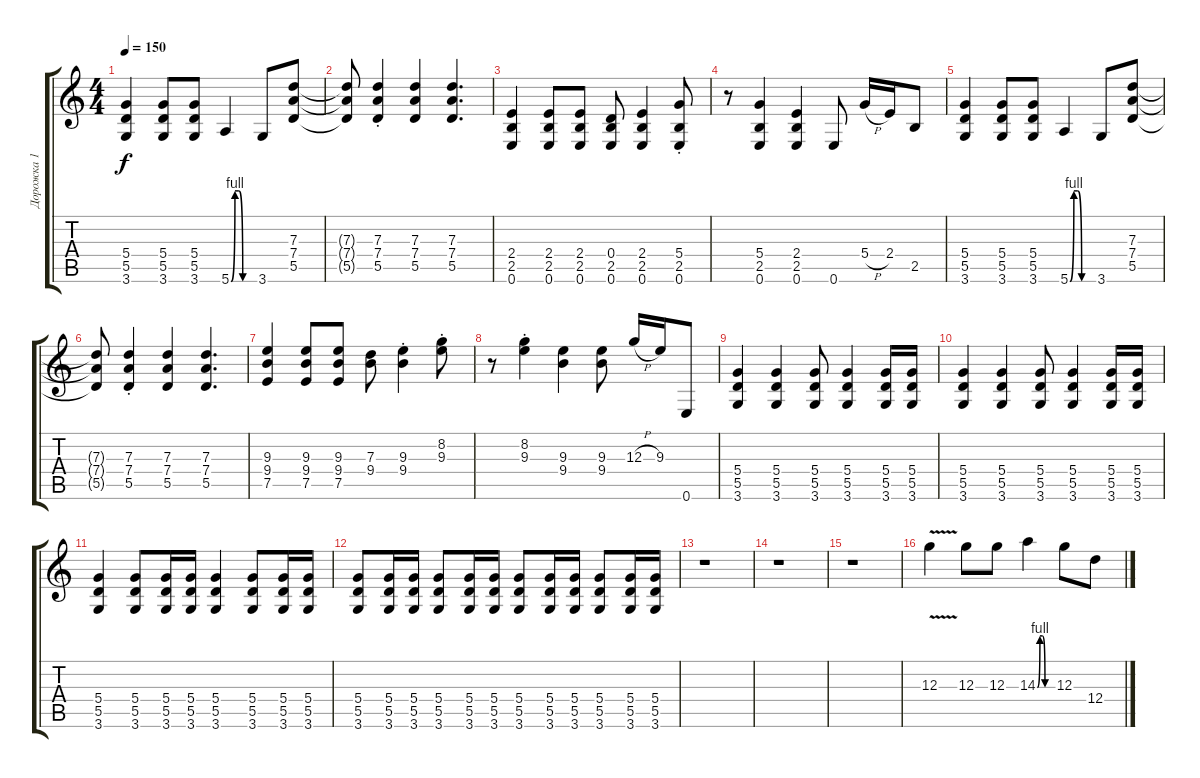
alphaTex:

\track ("Дорожка 1" "Дорожка 1") {instrument distortionguitar}
\staff {score tabs}
\tuning (E4 B3 G3 D3 A2 E2) {hide}
\ts (4 4)
\tempo 150
\clef g2
\ks c
(5.4 5.5 3.6).4{dy f} (5.4 5.5 3.6).8 (5.4 5.5 3.6).8 5.6{be (custom 0 0 10 4 20 4 30 0 60 0)}.4 3.6.8 (7.3 7.4 5.5).8 |
(7.3{t} 7.4{t} 5.5{t}).8 (7.3{st} 7.4{st} 5.5{st}).4 (7.3 7.4 5.5).4 (7.3 7.4 5.5).4{d} |
(2.4 2.5 0.6).4 (2.4 2.5 0.6).8 (2.4 2.5 0.6).8 (0.4 2.5 0.6).8 (2.4 2.5 0.6).4 (5.4{st} 2.5{st} 0.6{st}).8 |
r.8 (5.4 2.5 0.6).4 (2.4 2.5 0.6).4 0.6.8 5.4{h}.16 2.4.16 2.5.8 |
(5.4 5.5 3.6).4 (5.4 5.5 3.6).8 (5.4 5.5 3.6).8 5.6{be (custom 0 0 10 4 20 4 30 0 60 0)}.4 3.6.8 (7.3 7.4 5.5).8 |
(7.3{t} 7.4{t} 5.5{t}).8 (7.3{st} 7.4{st} 5.5{st}).4 (7.3 7.4 5.5).4 (7.3 7.4 5.5).4{d} |
(9.3 9.4 7.5).4 (9.3 9.4 7.5).8 (9.3 9.4 7.5).8 (7.3 9.4).8 (9.3{st} 9.4{st}).4 (8.2{st} 9.3{st}).8 |
r.8 (8.2{st} 9.3{st}).4 (9.3 9.4).4 (9.3 9.4).8 12.3{h}.16 9.3.16 0.6.8 |
(5.4 5.5 3.6).4 (5.4 5.5 3.6).4 (5.4 5.5 3.6).8 (5.4 5.5 3.6).4 (5.4 5.5 3.6).16 (5.4 5.5 3.6).16 |
(5.4 5.5 3.6).4 (5.4 5.5 3.6).4 (5.4 5.5 3.6).8 (5.4 5.5 3.6).4 (5.4 5.5 3.6).16 (5.4 5.5 3.6).16 |
(5.4 5.5 3.6).4 (5.4 5.5 3.6).8 (5.4 5.5 3.6).16 (5.4 5.5 3.6).16 (5.4 5.5 3.6).4 (5.4 5.5 3.6).8 (5.4 5.5 3.6).16 (5.4 5.5 3.6).16 |
(5.4 5.5 3.6).8 (5.4 5.5 3.6).16 (5.4 5.5 3.6).16 (5.4 5.5 3.6).8 (5.4 5.5 3.6).16 (5.4 5.5 3.6).16 (5.4 5.5 3.6).8 (5.4 5.5 3.6).16 (5.4 5.5 3.6).16 (5.4 5.5 3.6).8 (5.4 5.5 3.6).16 (5.4 5.5 3.6).16 |
r.1 |
r.1 |
r.1 |
12.3{v}.4 12.3.8 12.3.8 14.3{be (custom 0 0 10 4 20 4 30 0 60 0)}.4 12.3.8 12.4.8
